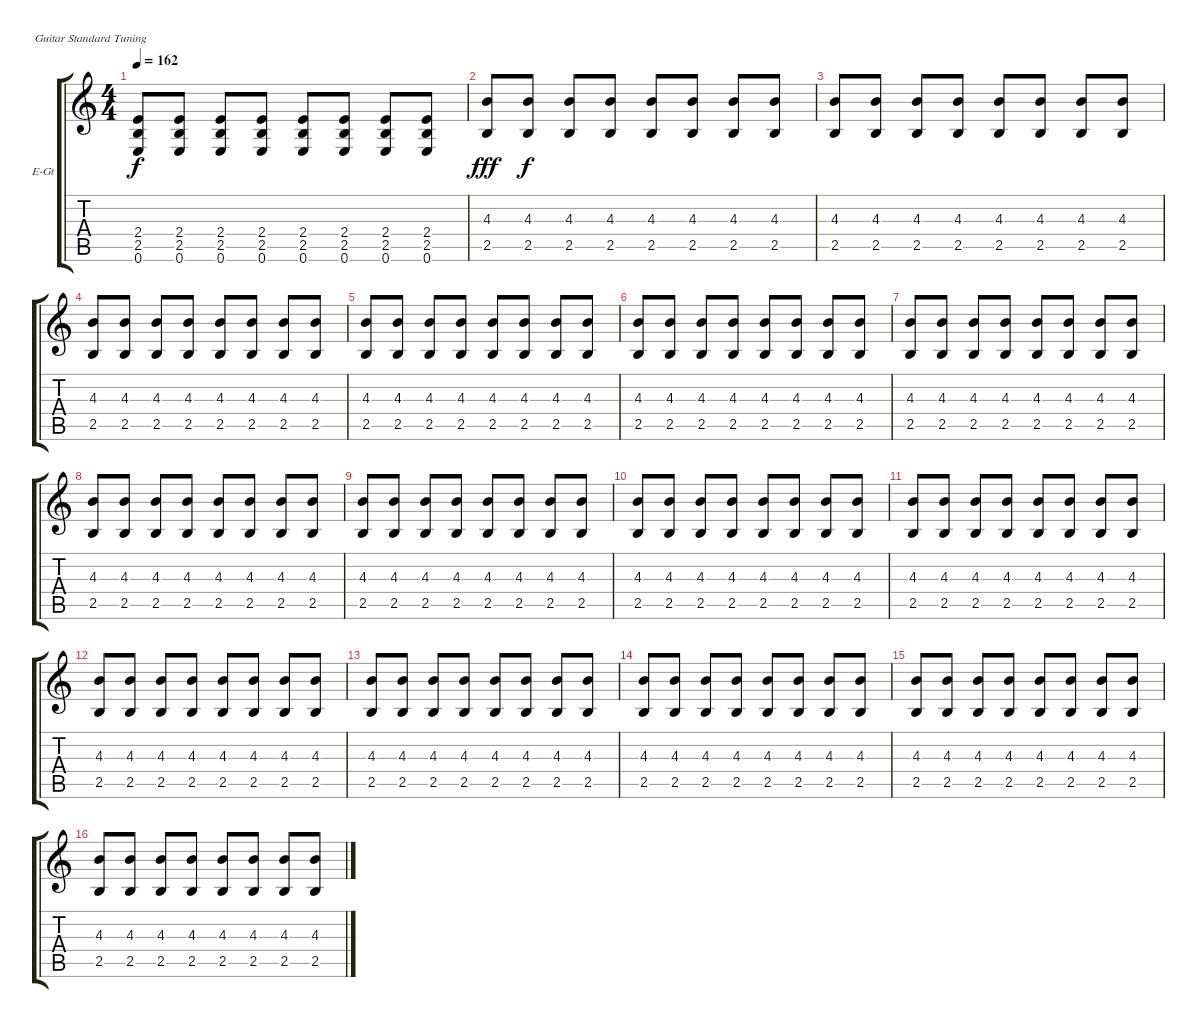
\defaultSystemsLayout 4
\bracketExtendMode groupsimilarinstruments
\firstSystemTrackNameOrientation horizontal
\otherSystemsTrackNameOrientation horizontal
\track ("Rythm/Distorted Guitar" "E-Gt") {instrument distortionguitar}
\staff {score tabs}
\tuning (E4 B3 G3 D3 A2 E2)
\ts (4 4)
\tempo 162
\clef g2
\ks c
(2.4 2.5 0.6).8{dy f} (2.4 2.5 0.6).8 (2.4 2.5 0.6).8 (2.4 2.5 0.6).8 (2.4 2.5 0.6).8 (2.4 2.5 0.6).8 (2.4 2.5 0.6).8 (2.4 2.5 0.6).8 |
(4.3 2.5).8{dy fff} (4.3 2.5).8{dy f} (4.3 2.5).8 (4.3 2.5).8 (4.3 2.5).8 (4.3 2.5).8 (4.3 2.5).8 (4.3 2.5).8 |
(4.3 2.5).8 (4.3 2.5).8 (4.3 2.5).8 (4.3 2.5).8 (4.3 2.5).8 (4.3 2.5).8 (4.3 2.5).8 (4.3 2.5).8 |
(4.3 2.5).8 (4.3 2.5).8 (4.3 2.5).8 (4.3 2.5).8 (4.3 2.5).8 (4.3 2.5).8 (4.3 2.5).8 (4.3 2.5).8 |
(4.3 2.5).8 (4.3 2.5).8 (4.3 2.5).8 (4.3 2.5).8 (4.3 2.5).8 (4.3 2.5).8 (4.3 2.5).8 (4.3 2.5).8 |
(4.3 2.5).8 (4.3 2.5).8 (4.3 2.5).8 (4.3 2.5).8 (4.3 2.5).8 (4.3 2.5).8 (4.3 2.5).8 (4.3 2.5).8 |
(4.3 2.5).8 (4.3 2.5).8 (4.3 2.5).8 (4.3 2.5).8 (4.3 2.5).8 (4.3 2.5).8 (4.3 2.5).8 (4.3 2.5).8 |
(4.3 2.5).8 (4.3 2.5).8 (4.3 2.5).8 (4.3 2.5).8 (4.3 2.5).8 (4.3 2.5).8 (4.3 2.5).8 (4.3 2.5).8 |
(4.3 2.5).8 (4.3 2.5).8 (4.3 2.5).8 (4.3 2.5).8 (4.3 2.5).8 (4.3 2.5).8 (4.3 2.5).8 (4.3 2.5).8 |
(4.3 2.5).8 (4.3 2.5).8 (4.3 2.5).8 (4.3 2.5).8 (4.3 2.5).8 (4.3 2.5).8 (4.3 2.5).8 (4.3 2.5).8 |
(4.3 2.5).8 (4.3 2.5).8 (4.3 2.5).8 (4.3 2.5).8 (4.3 2.5).8 (4.3 2.5).8 (4.3 2.5).8 (4.3 2.5).8 |
(4.3 2.5).8 (4.3 2.5).8 (4.3 2.5).8 (4.3 2.5).8 (4.3 2.5).8 (4.3 2.5).8 (4.3 2.5).8 (4.3 2.5).8 |
(4.3 2.5).8 (4.3 2.5).8 (4.3 2.5).8 (4.3 2.5).8 (4.3 2.5).8 (4.3 2.5).8 (4.3 2.5).8 (4.3 2.5).8 |
(4.3 2.5).8 (4.3 2.5).8 (4.3 2.5).8 (4.3 2.5).8 (4.3 2.5).8 (4.3 2.5).8 (4.3 2.5).8 (4.3 2.5).8 |
(4.3 2.5).8 (4.3 2.5).8 (4.3 2.5).8 (4.3 2.5).8 (4.3 2.5).8 (4.3 2.5).8 (4.3 2.5).8 (4.3 2.5).8 |
(4.3 2.5).8 (4.3 2.5).8 (4.3 2.5).8 (4.3 2.5).8 (4.3 2.5).8 (4.3 2.5).8 (4.3 2.5).8 (4.3 2.5).8
